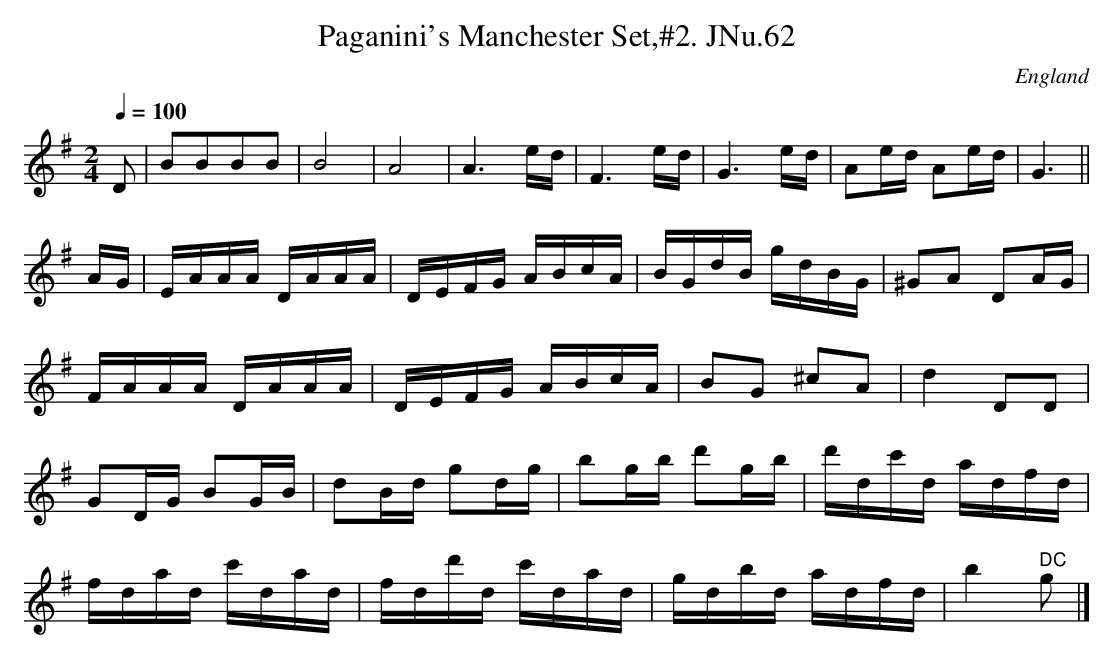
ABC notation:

X:1
T:Paganini's Manchester Set,#2. JNu.62
L:1/16
M:2/4
O:England
Q:1/4=100
K:G
D2|B2B2B2B2|B8|A8|A6ed|F6ed|G6ed|A2ed A2ed|G6||!
AG|EAAA DAAA|DEFG ABcA|BGdB gdBG|^G2A2 D2AG|!
FAAA DAAA |DEFG ABcA|B2G2 ^c2A2|d4D2D2|!
G2DG B2GB|d2Bd g2dg|b2gb d'2gb|d'dc'd adfd|!
fdad c'dad|fdd'd c'dad|gdbd adfd|b4" DC"g2|]
